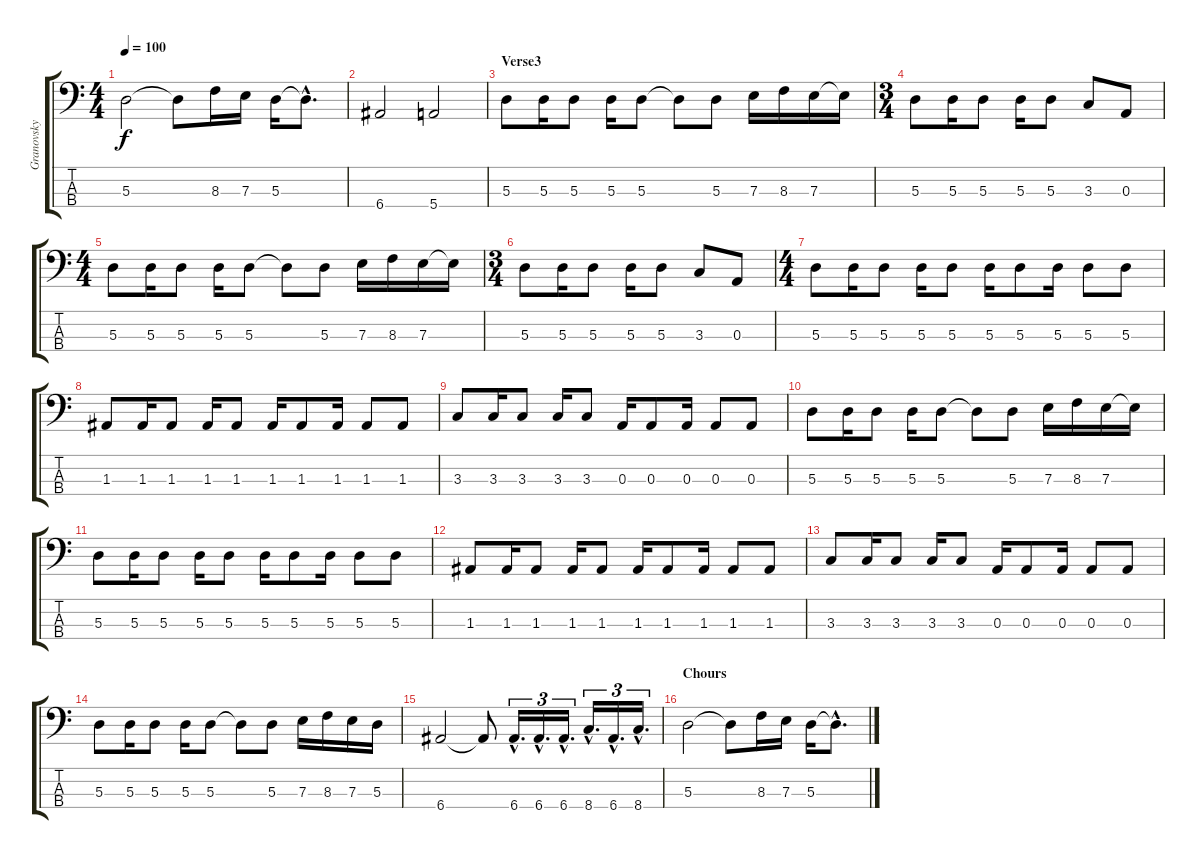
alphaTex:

\track ("Granovsky" "Granovsky") {instrument fretlessbass}
\staff {score tabs}
\tuning (G2 D2 A1 E1) {hide}
\ts (4 4)
\tempo 100
\clef f4
\ks c
5.3.2{dy f} 5.3{t}.8 8.3.16 7.3.16 5.3.16 5.3{hac t}.8{d} |
6.4.2 5.4.2 |
\section ("" "Verse3")
5.3.8 5.3.16 5.3.8 5.3.16 5.3.8 5.3{t}.8 5.3.8 7.3.16 8.3.16 7.3.16 7.3{t}.16 |
\ts (3 4)
5.3.8 5.3.16 5.3.8 5.3.16 5.3.8 3.3.8 0.3.8 |
\ts (4 4)
5.3.8 5.3.16 5.3.8 5.3.16 5.3.8 5.3{t}.8 5.3.8 7.3.16 8.3.16 7.3.16 7.3{t}.16 |
\ts (3 4)
5.3.8 5.3.16 5.3.8 5.3.16 5.3.8 3.3.8 0.3.8 |
\ts (4 4)
5.3.8 5.3.16 5.3.8 5.3.16 5.3.8 5.3.16 5.3.8 5.3.16 5.3.8 5.3.8 |
1.3.8 1.3.16 1.3.8 1.3.16 1.3.8 1.3.16 1.3.8 1.3.16 1.3.8 1.3.8 |
3.3.8 3.3.16 3.3.8 3.3.16 3.3.8 0.3.16 0.3.8 0.3.16 0.3.8 0.3.8 |
5.3.8 5.3.16 5.3.8 5.3.16 5.3.8 5.3{t}.8 5.3.8 7.3.16 8.3.16 7.3.16 7.3{t}.16 |
5.3.8 5.3.16 5.3.8 5.3.16 5.3.8 5.3.16 5.3.8 5.3.16 5.3.8 5.3.8 |
1.3.8 1.3.16 1.3.8 1.3.16 1.3.8 1.3.16 1.3.8 1.3.16 1.3.8 1.3.8 |
3.3.8 3.3.16 3.3.8 3.3.16 3.3.8 0.3.16 0.3.8 0.3.16 0.3.8 0.3.8 |
5.3.8 5.3.16 5.3.8 5.3.16 5.3.8 5.3{t}.8 5.3.8 7.3.16 8.3.16 7.3.16 5.3.16 |
6.4.2 6.4{t}.8 6.4{hac}.16{d tu (3 2)} 6.4{hac}.16{d tu (3 2)} 6.4{hac}.16{d tu (3 2)} 8.4{hac}.16{d tu (3 2)} 6.4{hac}.16{d tu (3 2)} 8.4{hac}.16{d tu (3 2)} |
\section ("" "Chours")
5.3.2 5.3{t}.8 8.3.16 7.3.16 5.3.16 5.3{hac t}.8{d}
